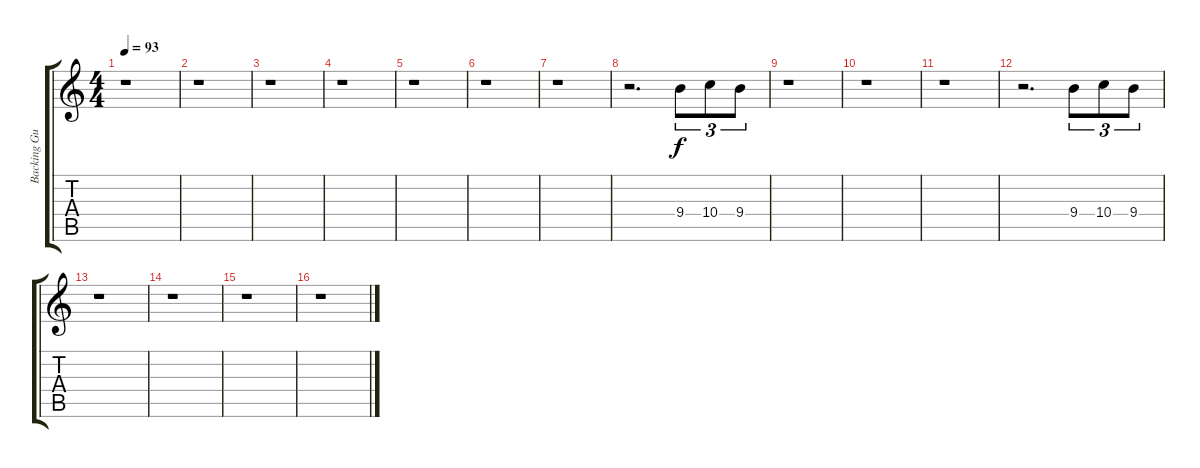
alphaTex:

\track ("Backing Guitar" "Backing Gu") {instrument distortionguitar}
\staff {score tabs}
\tuning (E4 B3 G3 D3 A2 E2) {hide}
\ts (4 4)
\tempo 93
\clef g2
\ks c
r.1{dy f} |
r.1 |
r.1 |
r.1 |
r.1 |
r.1 |
r.1 |
r.2{d} 9.4.8{tu (3 2)} 10.4.8{tu (3 2)} 9.4.8{tu (3 2)} |
r.1 |
r.1 |
r.1 |
r.2{d} 9.4.8{tu (3 2)} 10.4.8{tu (3 2)} 9.4.8{tu (3 2)} |
r.1 |
r.1 |
r.1 |
r.1
